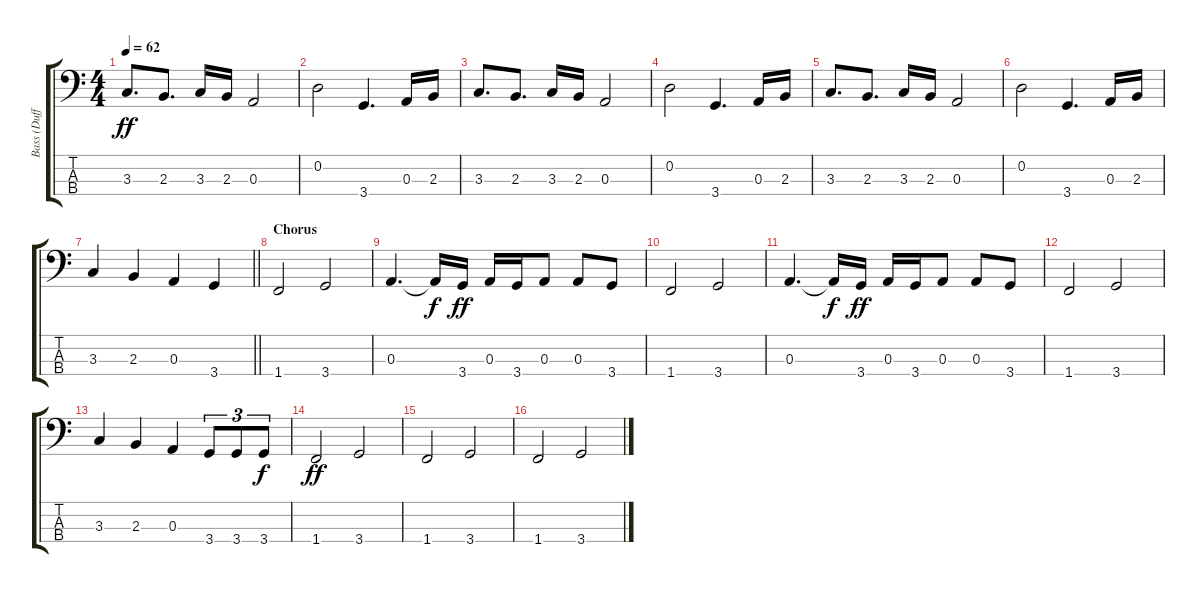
\track ("Bass (Duff)" "Bass (Duff") {instrument electricbasspick}
\staff {score tabs}
\tuning (G2 D2 A1 E1) {hide}
\ts (4 4)
\tempo 62
\clef f4
\ks c
3.3.8{d dy ff} 2.3.8{d} 3.3.16 2.3.16 0.3.2 |
0.2.2 3.4.4{d} 0.3.16 2.3.16 |
3.3.8{d} 2.3.8{d} 3.3.16 2.3.16 0.3.2 |
0.2.2 3.4.4{d} 0.3.16 2.3.16 |
3.3.8{d} 2.3.8{d} 3.3.16 2.3.16 0.3.2 |
0.2.2 3.4.4{d} 0.3.16 2.3.16 |
\barLineRight lightlight
3.3.4 2.3.4 0.3.4 3.4.4 |
\section ("" "Chorus")
1.4.2 3.4.2 |
0.3.4{d} 0.3{t}.16{dy f} 3.4.16{dy ff} 0.3.16 3.4.16 0.3.8 0.3.8 3.4.8 |
1.4.2 3.4.2 |
0.3.4{d} 0.3{t}.16{dy f} 3.4.16{dy ff} 0.3.16 3.4.16 0.3.8 0.3.8 3.4.8 |
1.4.2 3.4.2 |
3.3.4 2.3.4 0.3.4 3.4.8{tu (3 2)} 3.4.8{tu (3 2)} 3.4.8{tu (3 2) dy f} |
1.4.2{dy ff} 3.4.2 |
1.4.2 3.4.2 |
1.4.2 3.4.2
